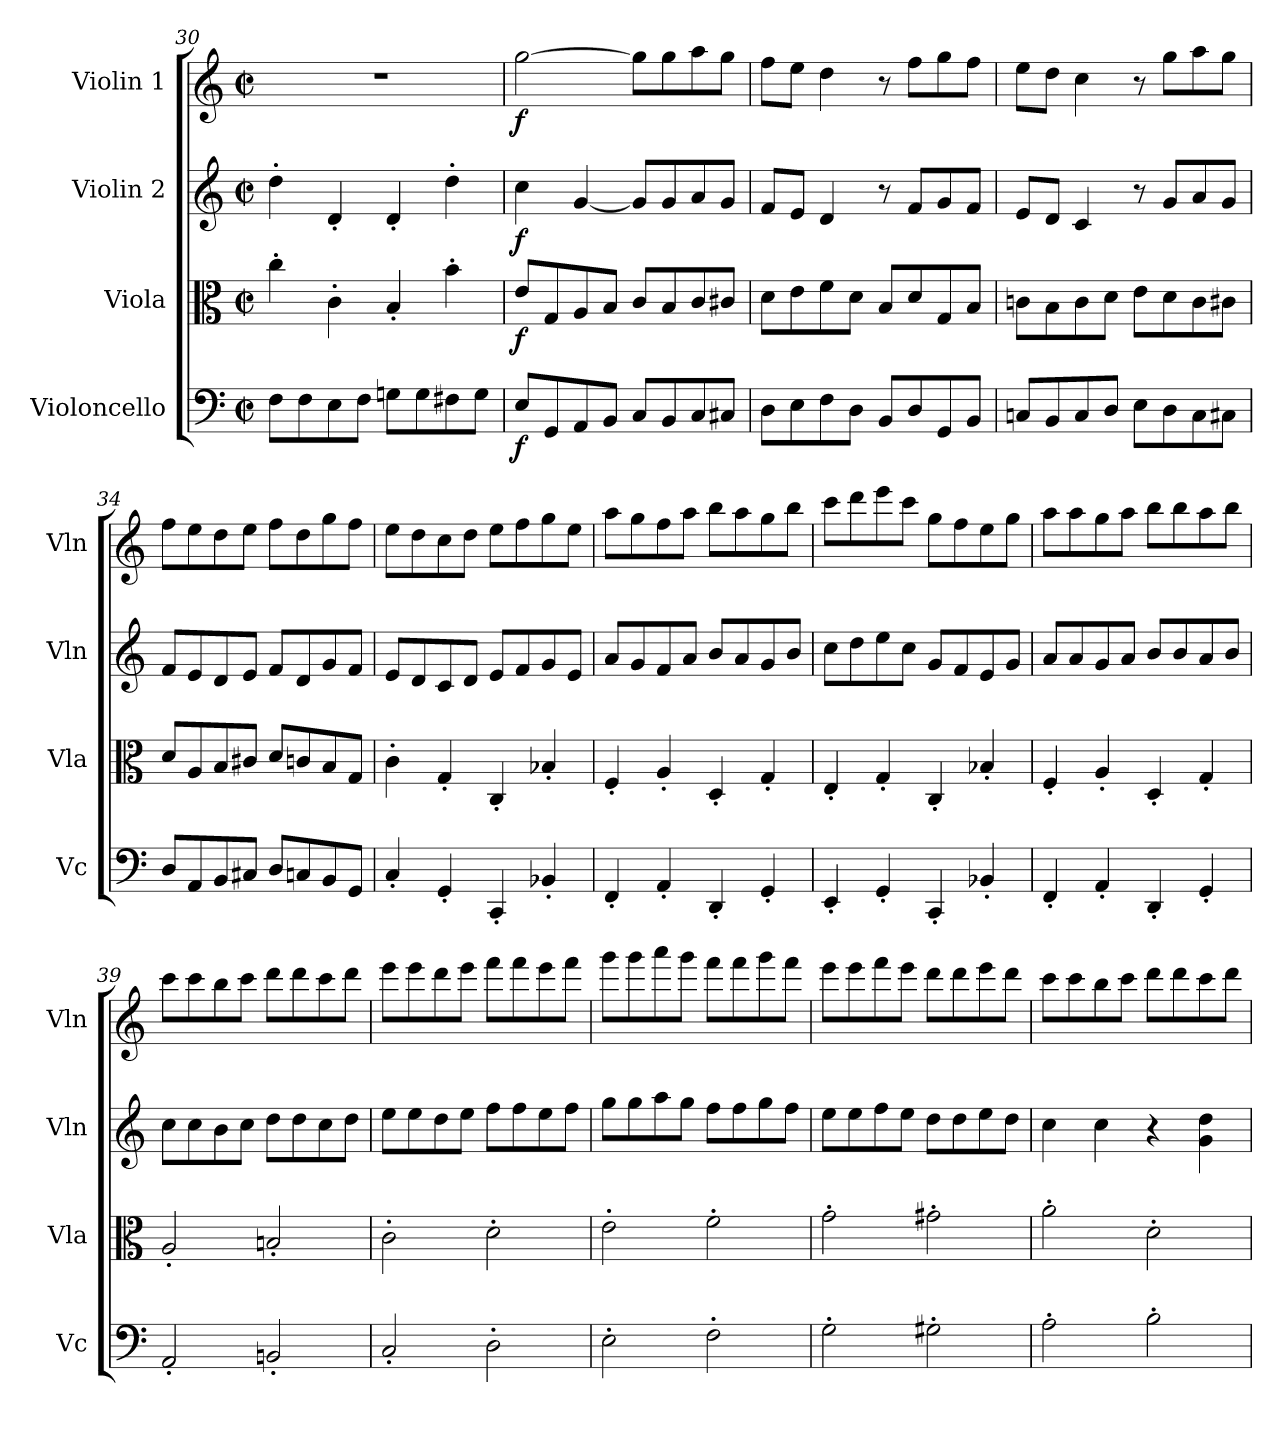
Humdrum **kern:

**kern	**dynam	**kern	**dynam	**kern	**dynam	**kern	**dynam
*part4	*part4	*part3	*part3	*part2	*part2	*part1	*part1
*staff4	*staff4	*staff3	*staff3	*staff2	*staff2	*staff1	*staff1
*I"Violoncello	*	*I"Viola	*	*I"Violin 2	*	*I"Violin 1	*
*I'Vc	*	*I'Vla	*	*I'Vln	*	*I'Vln	*
!!LO:LB:g=z
*clefF4	*	*clefC3	*	*clefG2	*	*clefG2	*
*k[]	*	*k[]	*	*k[]	*	*k[]	*
*M2/2	*	*M2/2	*	*M2/2	*	*M2/2	*
*met(c|)	*	*met(c|)	*	*met(c|)	*	*met(c|)	*
=30	=30	=30	=30	=30	=30	=30	=30
8F\L	.	4cc'\	.	4dd'\	.	1r	.
8F\	.	.	.	.	.	.	.
8E\	.	4c'\	.	4d'/	.	.	.
8F\J	.	.	.	.	.	.	.
8Gn\L	.	4B'/	.	4d'/	.	.	.
8G\	.	.	.	.	.	.	.
8F#X\	.	4b'\	.	4dd'\	.	.	.
8G\J	.	.	.	.	.	.	.
=31	=31	=31	=31	=31	=31	=31	=31
!	!LO:DY:b	!	!LO:DY:b	!	!LO:DY:b	!	!LO:DY:b
8E/L	f	8e/L	f	4cc\	f	[>2gg\	f
8GG/	.	8G/	.	.	.	.	.
8AA/	.	8A/	.	[<4g/	.	.	.
8BB/J	.	8B/J	.	.	.	.	.
8C/L	.	8c/L	.	8g/L]	.	8gg\L]	.
8BB/	.	8B/	.	8g/	.	8gg\	.
8C/	.	8c/	.	8a/	.	8aa\	.
8C#X/J	.	8c#X/J	.	8g/J	.	8gg\J	.
=32	=32	=32	=32	=32	=32	=32	=32
8D\L	.	8d\L	.	8f/L	.	8ff\L	.
8E\	.	8e\	.	8e/J	.	8ee\J	.
8F\	.	8f\	.	4d/	.	4dd\	.
8D\J	.	8d\J	.	.	.	.	.
8BB/L	.	8B/L	.	8r	.	8r	.
8D/	.	8d/	.	8f/L	.	8ff\L	.
8GG/	.	8G/	.	8g/	.	8gg\	.
8BB/J	.	8B/J	.	8f/J	.	8ff\J	.
!!LO:LB:g=z
=33	=33	=33	=33	=33	=33	=33	=33
8Cn/L	.	8cn\L	.	8e/L	.	8ee\L	.
8BB/	.	8B\	.	8d/J	.	8dd\J	.
8C/	.	8c\	.	4c/	.	4cc\	.
8D/J	.	8d\J	.	.	.	.	.
8E\L	.	8e\L	.	8r	.	8r	.
8D\	.	8d\	.	8g/L	.	8gg\L	.
8C\	.	8c\	.	8a/	.	8aa\	.
8C#X\J	.	8c#X\J	.	8g/J	.	8gg\J	.
=34	=34	=34	=34	=34	=34	=34	=34
8D/L	.	8d/L	.	8f/L	.	8ff\L	.
8AA/	.	8A/	.	8e/	.	8ee\	.
8BB/	.	8B/	.	8d/	.	8dd\	.
8C#X/J	.	8c#X/J	.	8e/J	.	8ee\J	.
8D/L	.	8d/L	.	8f/L	.	8ff\L	.
8Cn/	.	8cn/	.	8d/	.	8dd\	.
8BB/	.	8B/	.	8g/	.	8gg\	.
8GG/J	.	8G/J	.	8f/J	.	8ff\J	.
=35	=35	=35	=35	=35	=35	=35	=35
4C'/	.	4c'\	.	8e/L	.	8ee\L	.
.	.	.	.	8d/	.	8dd\	.
4GG'/	.	4G'/	.	8c/	.	8cc\	.
.	.	.	.	8d/J	.	8dd\J	.
4CC'/	.	4C'/	.	8e/L	.	8ee\L	.
.	.	.	.	8f/	.	8ff\	.
4BB-X'/	.	4B-X'/	.	8g/	.	8gg\	.
.	.	.	.	8e/J	.	8ee\J	.
=36	=36	=36	=36	=36	=36	=36	=36
4FF'/	.	4F'/	.	8a/L	.	8aa\L	.
.	.	.	.	8g/	.	8gg\	.
4AA'/	.	4A'/	.	8f/	.	8ff\	.
.	.	.	.	8a/J	.	8aa\J	.
4DD'/	.	4D'/	.	8b/L	.	8bb\L	.
.	.	.	.	8a/	.	8aa\	.
4GG'/	.	4G'/	.	8g/	.	8gg\	.
.	.	.	.	8b/J	.	8bb\J	.
=37	=37	=37	=37	=37	=37	=37	=37
4EE'/	.	4E'/	.	8cc\L	.	8ccc\L	.
.	.	.	.	8dd\	.	8ddd\	.
4GG'/	.	4G'/	.	8ee\	.	8eee\	.
.	.	.	.	8cc\J	.	8ccc\J	.
4CC'/	.	4C'/	.	8g/L	.	8gg\L	.
.	.	.	.	8f/	.	8ff\	.
4BB-X'/	.	4B-X'/	.	8e/	.	8ee\	.
.	.	.	.	8g/J	.	8gg\J	.
!!LO:LB:g=z
=38	=38	=38	=38	=38	=38	=38	=38
4FF'/	.	4F'/	.	8a/L	.	8aa\L	.
.	.	.	.	8a/	.	8aa\	.
4AA'/	.	4A'/	.	8g/	.	8gg\	.
.	.	.	.	8a/J	.	8aa\J	.
4DD'/	.	4D'/	.	8b/L	.	8bb\L	.
.	.	.	.	8b/	.	8bb\	.
4GG'/	.	4G'/	.	8a/	.	8aa\	.
.	.	.	.	8b/J	.	8bb\J	.
=39	=39	=39	=39	=39	=39	=39	=39
2AA'/	.	2A'/	.	8cc\L	.	8ccc\L	.
.	.	.	.	8cc\	.	8ccc\	.
.	.	.	.	8b\	.	8bb\	.
.	.	.	.	8cc\J	.	8ccc\J	.
2BBn'/	.	2Bn'/	.	8dd\L	.	8ddd\L	.
.	.	.	.	8dd\	.	8ddd\	.
.	.	.	.	8cc\	.	8ccc\	.
.	.	.	.	8dd\J	.	8ddd\J	.
=40	=40	=40	=40	=40	=40	=40	=40
2C'/	.	2c'\	.	8ee\L	.	8eee\L	.
.	.	.	.	8ee\	.	8eee\	.
.	.	.	.	8dd\	.	8ddd\	.
.	.	.	.	8ee\J	.	8eee\J	.
2D'\	.	2d'\	.	8ff\L	.	8fff\L	.
.	.	.	.	8ff\	.	8fff\	.
.	.	.	.	8ee\	.	8eee\	.
.	.	.	.	8ff\J	.	8fff\J	.
!!LO:PB:g=z
=41	=41	=41	=41	=41	=41	=41	=41
2E'\	.	2e'\	.	8gg\L	.	8ggg\L	.
.	.	.	.	8gg\	.	8ggg\	.
.	.	.	.	8aa\	.	8aaa\	.
.	.	.	.	8gg\J	.	8ggg\J	.
2F'\	.	2f'\	.	8ff\L	.	8fff\L	.
.	.	.	.	8ff\	.	8fff\	.
.	.	.	.	8gg\	.	8ggg\	.
.	.	.	.	8ff\J	.	8fff\J	.
=42	=42	=42	=42	=42	=42	=42	=42
2G'\	.	2g'\	.	8ee\L	.	8eee\L	.
.	.	.	.	8ee\	.	8eee\	.
.	.	.	.	8ff\	.	8fff\	.
.	.	.	.	8ee\J	.	8eee\J	.
2G#X'\	.	2g#X'\	.	8dd\L	.	8ddd\L	.
.	.	.	.	8dd\	.	8ddd\	.
.	.	.	.	8ee\	.	8eee\	.
.	.	.	.	8dd\J	.	8ddd\J	.
=43	=43	=43	=43	=43	=43	=43	=43
2A'\	.	2a'\	.	4cc\	.	8ccc\L	.
.	.	.	.	.	.	8ccc\	.
.	.	.	.	4cc\	.	8bb\	.
.	.	.	.	.	.	8ccc\J	.
2B'\	.	2d'\	.	4r	.	8ddd\L	.
.	.	.	.	.	.	8ddd\	.
.	.	.	.	4g\ 4dd\	.	8ccc\	.
.	.	.	.	.	.	8ddd\J	.
=	=	=	=	=	=	=	=
*-	*-	*-	*-	*-	*-	*-	*-
